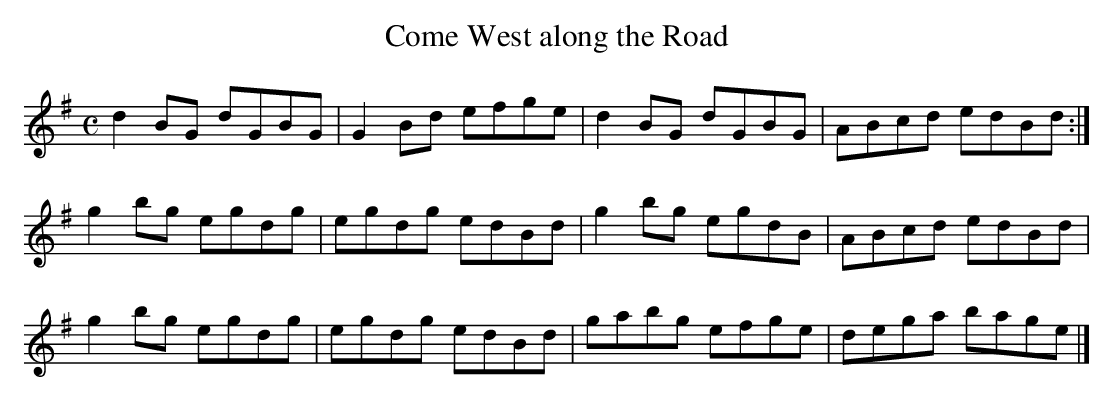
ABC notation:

X:1
T:Come West along the Road
M:C
L:1/8
K:G Major
d2BG dGBG|G2Bd efge|d2BG dGBG|ABcd edBd:|!
g2bg egdg|egdg edBd|g2bg egdB|ABcd edBd|!
g2bg egdg|egdg edBd|gabg efge|dega bage|]!
